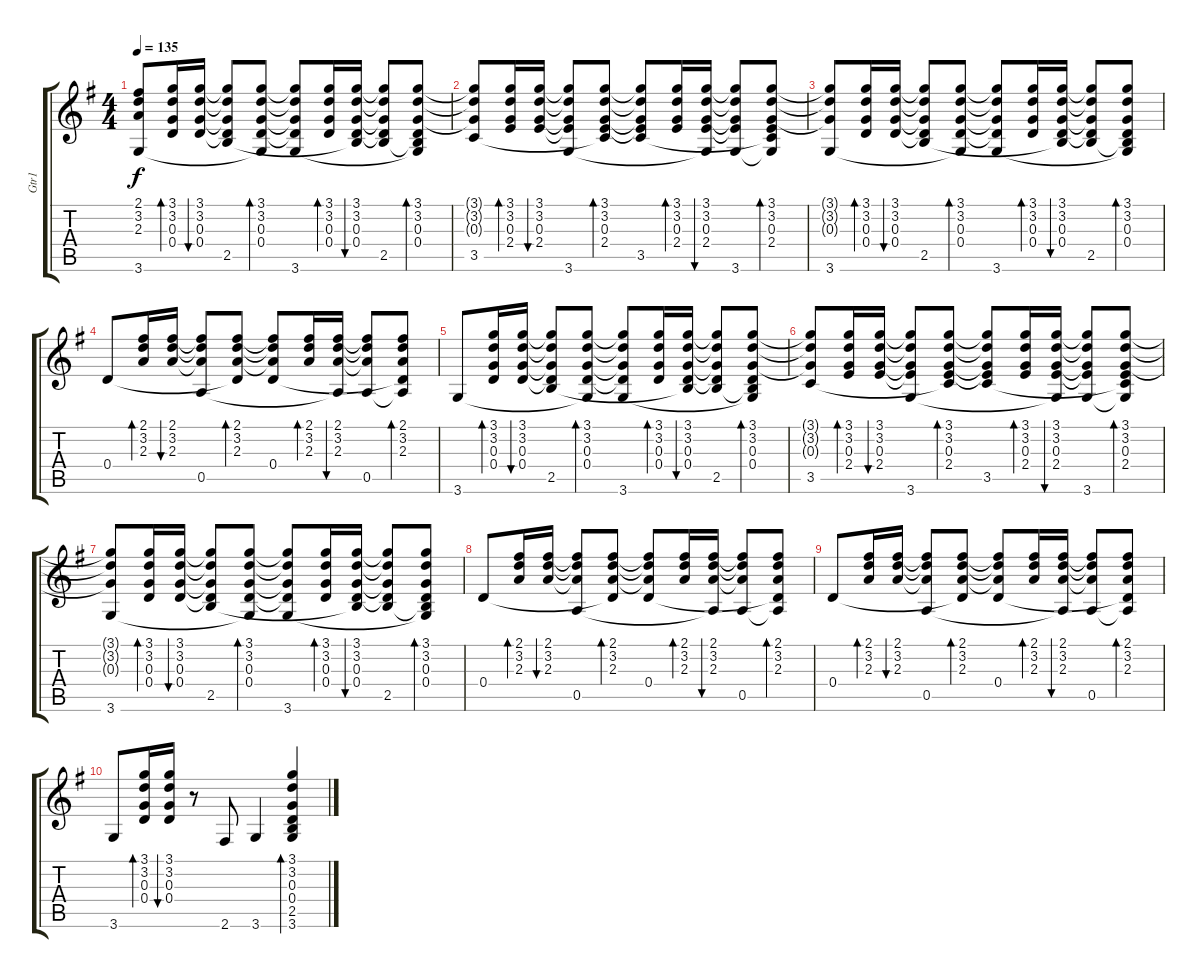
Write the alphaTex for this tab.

\track ("Gtr1" "Gtr1") {instrument acousticguitarsteel}
\staff {score tabs}
\tuning (E4 B3 G3 D3 A2 E2) {hide}
\ts (4 4)
\tempo 135
\clef g2
\ks g
(2.1{t} 3.2{t} 2.3{t} 3.6).8{dy f} (3.1 3.2 0.3 0.4).16{bd 30} (3.1 3.2 0.3 0.4).16{bu 30} (3.1{t} 3.2{t} 0.3{t} 0.4{t} 2.5).8 (3.1 3.2 0.3 0.4 3.6{t}).8{bd 30} (3.1{t} 3.2{t} 0.3{t} 0.4{t} 3.6).8 (3.1 3.2 0.3 0.4).16{bd 30} (3.1 3.2 0.3 0.4 2.5{t}).16{bu 30} (3.1{t} 3.2{t} 0.3{t} 0.4{t} 2.5).8 (3.1 3.2 0.3 0.4 2.5{t} 3.6{t}).8{bd 30} |
(3.1{t} 3.2{t} 0.3{t} 3.5).8 (3.1 3.2 0.3 2.4).16{bd 30} (3.1 3.2 0.3 2.4).16{bu 30} (3.1{t} 3.2{t} 0.3{t} 2.4{t} 3.6).8 (3.1 3.2 0.3 2.4 3.5{t}).8{bd 30} (3.1{t} 3.2{t} 0.3{t} 2.4{t} 3.5).8 (3.1 3.2 0.3 2.4).16{bd 30} (3.1 3.2 0.3 2.4 3.6{t}).16{bu 30} (3.1{t} 3.2{t} 0.3{t} 2.4{t} 3.6).8 (3.1 3.2 0.3 2.4 3.5{t} 3.6{t}).8{bd 30} |
(3.1{t} 3.2{t} 0.3{t} 3.6).8 (3.1 3.2 0.3 0.4).16{bd 30} (3.1 3.2 0.3 0.4).16{bu 30} (3.1{t} 3.2{t} 0.3{t} 0.4{t} 2.5).8 (3.1 3.2 0.3 0.4 3.6{t}).8{bd 30} (3.1{t} 3.2{t} 0.3{t} 0.4{t} 3.6).8 (3.1 3.2 0.3 0.4).16{bd 30} (3.1 3.2 0.3 0.4 2.5{t}).16{bu 30} (3.1{t} 3.2{t} 0.3{t} 0.4{t} 2.5).8 (3.1 3.2 0.3 0.4 2.5{t} 3.6{t}).8{bd 30} |
0.4.8 (2.1 3.2 2.3).16{bd 30} (2.1 3.2 2.3).16{bu 30} (2.1{t} 3.2{t} 2.3{t} 0.5).8 (2.1 3.2 2.3 0.4{t}).8{bd 30} (2.1{t} 3.2{t} 2.3{t} 0.4).8 (2.1 3.2 2.3).16{bd 30} (2.1 3.2 2.3 0.5{t}).16{bu 30} (2.1{t} 3.2{t} 2.3{t} 0.5).8 (2.1 3.2 2.3 0.4{t} 0.5{t}).8{bd 30} |
3.6.8 (3.1 3.2 0.3 0.4).16{bd 30} (3.1 3.2 0.3 0.4).16{bu 30} (3.1{t} 3.2{t} 0.3{t} 0.4{t} 2.5).8 (3.1 3.2 0.3 0.4 3.6{t}).8{bd 30} (3.1{t} 3.2{t} 0.3{t} 0.4{t} 3.6).8 (3.1 3.2 0.3 0.4).16{bd 30} (3.1 3.2 0.3 0.4 2.5{t}).16{bu 30} (3.1{t} 3.2{t} 0.3{t} 0.4{t} 2.5).8 (3.1 3.2 0.3 0.4 2.5{t} 3.6{t}).8{bd 30} |
(3.1{t} 3.2{t} 0.3{t} 3.5).8 (3.1 3.2 0.3 2.4).16{bd 30} (3.1 3.2 0.3 2.4).16{bu 30} (3.1{t} 3.2{t} 0.3{t} 2.4{t} 3.6).8 (3.1 3.2 0.3 2.4 3.5{t}).8{bd 30} (3.1{t} 3.2{t} 0.3{t} 2.4{t} 3.5).8 (3.1 3.2 0.3 2.4).16{bd 30} (3.1 3.2 0.3 2.4 3.6{t}).16{bu 30} (3.1{t} 3.2{t} 0.3{t} 2.4{t} 3.6).8 (3.1 3.2 0.3 2.4 3.5{t} 3.6{t}).8{bd 30} |
(3.1{t} 3.2{t} 0.3{t} 3.6).8 (3.1 3.2 0.3 0.4).16{bd 30} (3.1 3.2 0.3 0.4).16{bu 30} (3.1{t} 3.2{t} 0.3{t} 0.4{t} 2.5).8 (3.1 3.2 0.3 0.4 3.6{t}).8{bd 30} (3.1{t} 3.2{t} 0.3{t} 0.4{t} 3.6).8 (3.1 3.2 0.3 0.4).16{bd 30} (3.1 3.2 0.3 0.4 2.5{t}).16{bu 30} (3.1{t} 3.2{t} 0.3{t} 0.4{t} 2.5).8 (3.1 3.2 0.3 0.4 2.5{t} 3.6{t}).8{bd 30} |
0.4.8 (2.1 3.2 2.3).16{bd 30} (2.1 3.2 2.3).16{bu 30} (2.1{t} 3.2{t} 2.3{t} 0.5).8 (2.1 3.2 2.3 0.4{t}).8{bd 30} (2.1{t} 3.2{t} 2.3{t} 0.4).8 (2.1 3.2 2.3).16{bd 30} (2.1 3.2 2.3 0.5{t}).16{bu 30} (2.1{t} 3.2{t} 2.3{t} 0.5).8 (2.1 3.2 2.3 0.4{t} 0.5{t}).8{bd 30} |
0.4.8 (2.1 3.2 2.3).16{bd 30} (2.1 3.2 2.3).16{bu 30} (2.1{t} 3.2{t} 2.3{t} 0.5).8 (2.1 3.2 2.3 0.4{t}).8{bd 30} (2.1{t} 3.2{t} 2.3{t} 0.4).8 (2.1 3.2 2.3).16{bd 30} (2.1 3.2 2.3 0.5{t}).16{bu 30} (2.1{t} 3.2{t} 2.3{t} 0.5).8 (2.1 3.2 2.3 0.4{t} 0.5{t}).8{bd 30} |
3.6.8 (3.1 3.2 0.3 0.4).16{bd 30} (3.1 3.2 0.3 0.4).16{bu 30} r.8 2.6.8 3.6.4 (3.1 3.2 0.3 0.4 2.5 3.6).4{bd 30}
